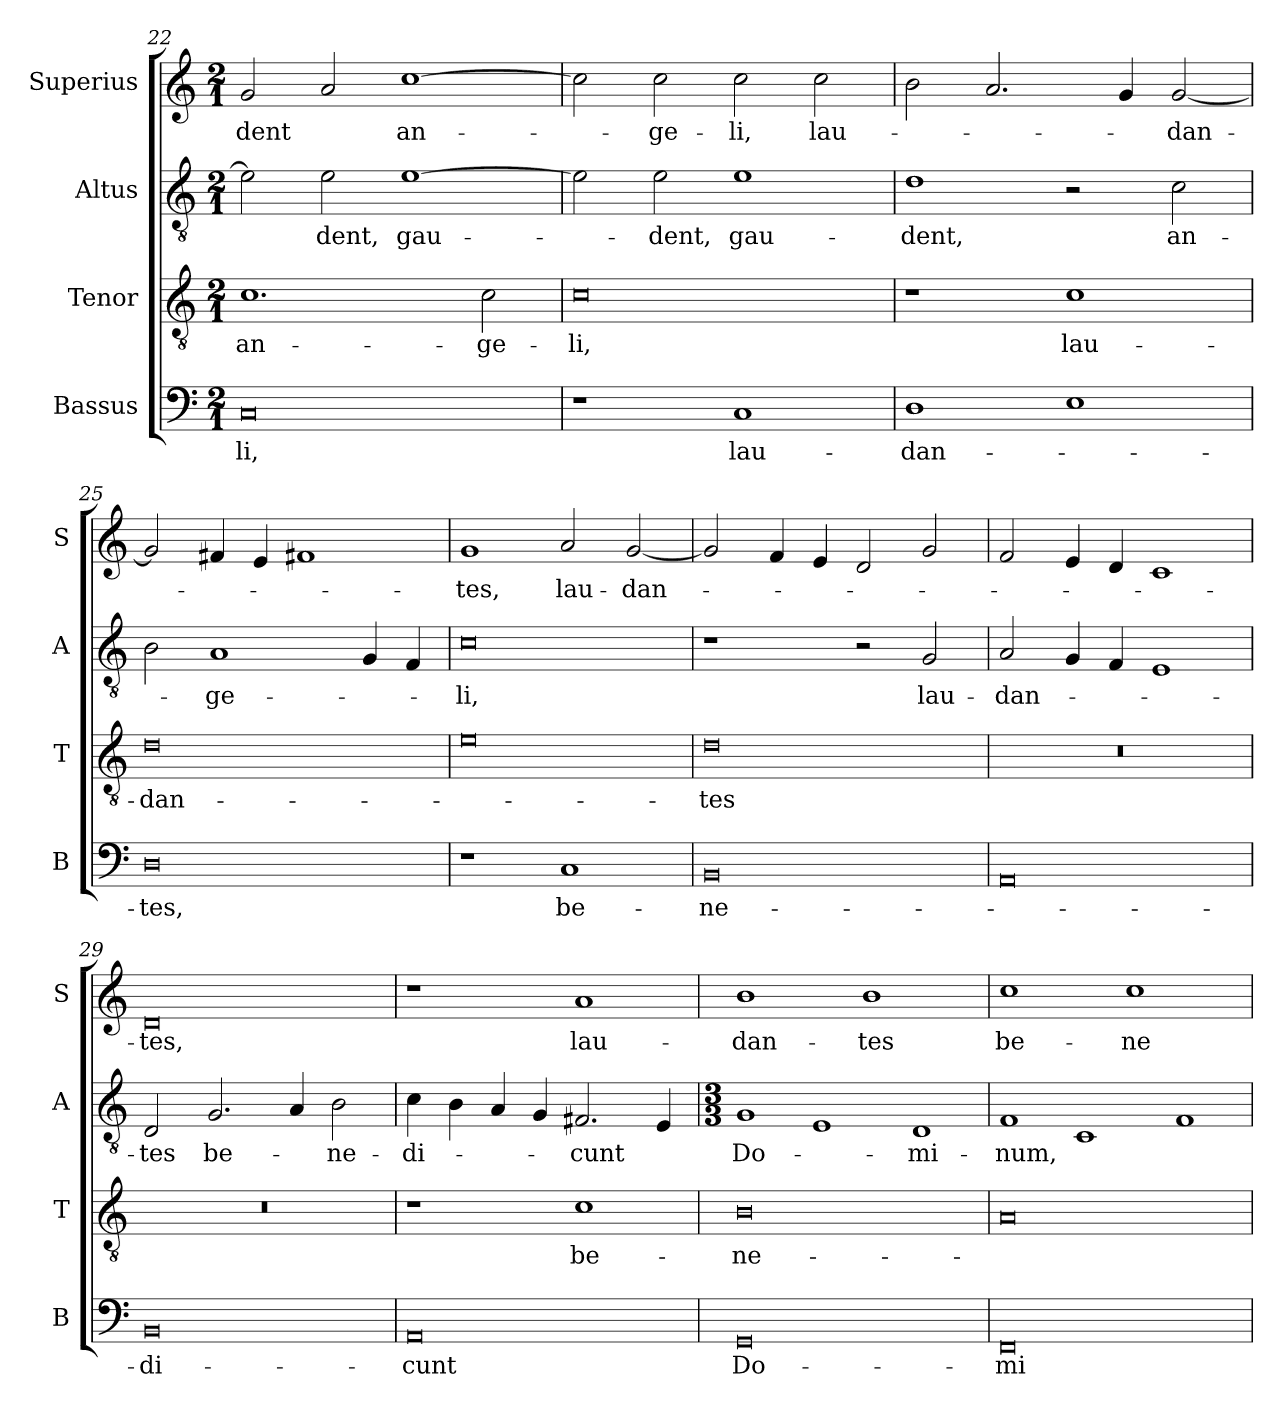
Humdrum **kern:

**kern	**text	**kern	**text	**kern	**text	**kern	**text
*part4	*part4	*part3	*part3	*part2	*part2	*part1	*part1
*staff4	*staff4	*staff3	*staff3	*staff2	*staff2	*staff1	*staff1
*I"Bassus	*	*I"Tenor	*	*I"Altus	*	*I"Superius	*
*I'B	*	*I'T	*	*I'A	*	*I'S	*
*clefF4	*	*clefGv2	*	*clefGv2	*	*clefG2	*
*k[]	*	*k[]	*	*k[]	*	*k[]	*
*M2/1	*	*M2/1	*	*M2/1	*	*M2/1	*
=22	=22	=22	=22	=22	=22	=22	=22
0C	-li,	1.c	an-	2e]	.	2g	-dent
.	.	.	.	2e	-dent,	2a	.
.	.	.	.	[1e	gau-	[1cc	an-
.	.	2c	-ge-	.	.	.	.
=23	=23	=23	=23	=23	=23	=23	=23
1r	.	0c	-li,	2e]	.	2cc]	.
.	.	.	.	2e	-dent,	2cc	-ge-
1C	lau-	.	.	1e	gau-	2cc	-li,
.	.	.	.	.	.	2cc	lau-
=24	=24	=24	=24	=24	=24	=24	=24
1D	-dan-	1r	.	1d	-dent,	2b	.
.	.	.	.	.	.	2.a	.
1E	.	1c	lau-	2r	.	.	.
.	.	.	.	.	.	4g	.
.	.	.	.	2c	an-	[2g	-dan-
=25	=25	=25	=25	=25	=25	=25	=25
0D	-tes,	0d	-dan-	2B	.	2g]	.
.	.	.	.	1A	-ge-	4f#X	.
.	.	.	.	.	.	4e	.
.	.	.	.	.	.	1f#X	.
.	.	.	.	4G	.	.	.
.	.	.	.	4F	.	.	.
=26	=26	=26	=26	=26	=26	=26	=26
1r	.	0e	.	0c	-li,	1g	-tes,
1C	be-	.	.	.	.	2a	lau-
.	.	.	.	.	.	[2g	-dan-
=27	=27	=27	=27	=27	=27	=27	=27
0BB	-ne-	0d	-tes	1r	.	2g]	.
.	.	.	.	.	.	4f	.
.	.	.	.	.	.	4e	.
.	.	.	.	2r	.	2d	.
.	.	.	.	2G	lau-	2g	.
=28	=28	=28	=28	=28	=28	=28	=28
0AA	.	0r	.	2A	-dan-	2f	.
.	.	.	.	4G	.	4e	.
.	.	.	.	4F	.	4d	.
.	.	.	.	1E	.	1c	.
=29	=29	=29	=29	=29	=29	=29	=29
0BB	-di-	0r	.	2D	-tes	0d	-tes,
.	.	.	.	2.G	be-	.	.
.	.	.	.	4A	.	.	.
.	.	.	.	2B	-ne-	.	.
=30	=30	=30	=30	=30	=30	=30	=30
0AA	-cunt	1r	.	4c	-di-	1r	.
.	.	.	.	4B	.	.	.
.	.	.	.	4A	.	.	.
.	.	.	.	4G	.	.	.
.	.	1c	be-	2.F#X	-cunt	1a	lau-
.	.	.	.	4E	.	.	.
=31	=31	=31	=31	=31	=31	=31	=31
*	*	*	*	*M3/3	*	*	*
*	*	*	*	*Xtuplet	*	*	*
0GG	Do-	0B	-ne-	3%2G	Do-	1b	-dan-
.	.	.	.	3%2E	.	.	.
.	.	.	.	.	.	1b	-tes
.	.	.	.	3%2D	-mi-	.	.
=32	=32	=32	=32	=32	=32	=32	=32
0FF	-mi-	0A	.	3%2F	-num,	1cc	be-
.	.	.	.	3%2C	.	.	.
.	.	.	.	.	.	1cc	-ne-
.	.	.	.	3%2F	.	.	.
=	=	=	=	=	=	=	=
*-	*-	*-	*-	*-	*-	*-	*-
